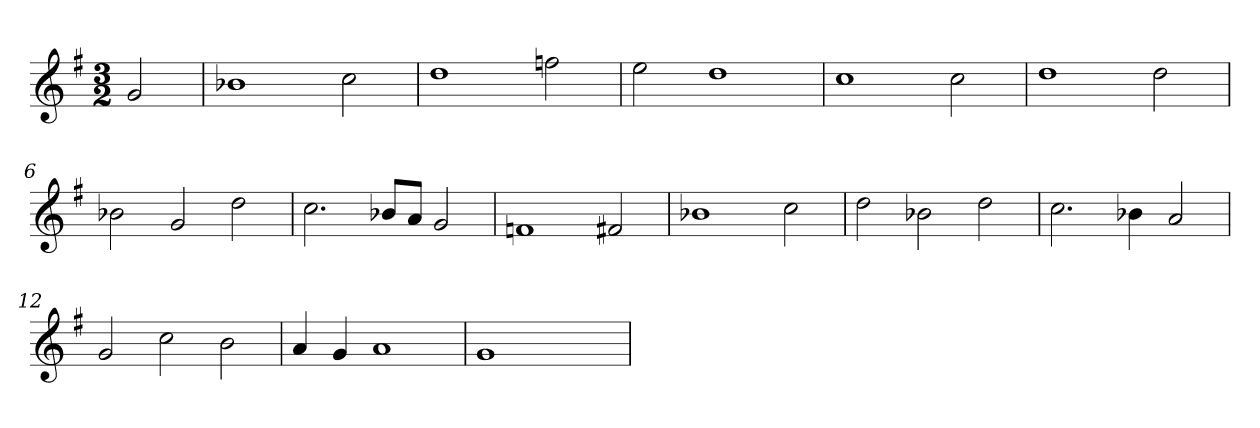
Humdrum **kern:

**kern
*part1
*staff1
*clefG2
*k[f#]
*G:
*M3/2
=
2g
=1
1b-X
2cc
=2
1dd
2ffn
=3
2ee
1dd
=4
1cc
2cc
=5
1dd
2dd
=6
2b-X
2g
2dd
=7
2.cc
8b-X/L
8a/J
2g
=8
1fn
2f#
=9
1b-X
2cc
=10
2dd
2b-X
2dd
=11
2.cc
4b-X
2a
=12
2g
2cc
2b
=13
4a
4g
1a
=14
1g
2ryy
=
*-
